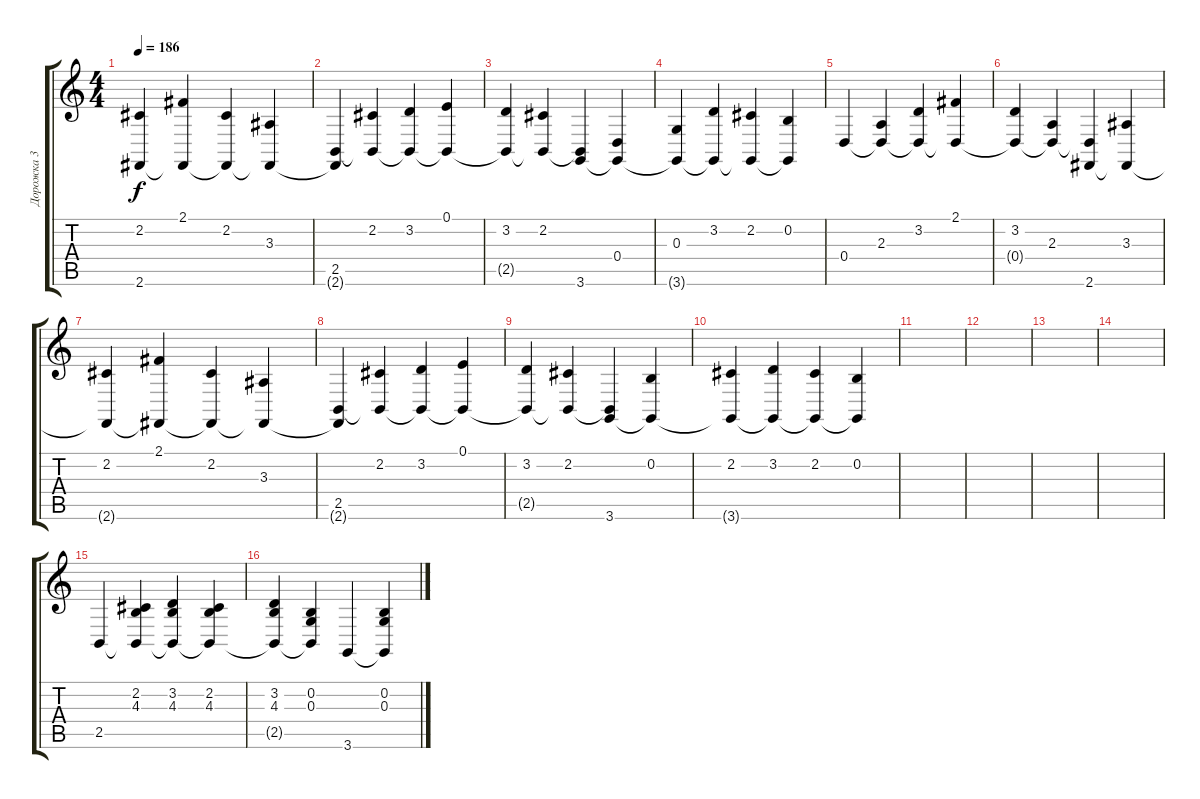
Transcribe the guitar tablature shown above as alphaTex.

\track ("Дорожка 3" "Дорожка 3") {instrument electricgrandpiano}
\staff {score tabs}
\tuning (E4 B3 G3 D3 A2 E2) {hide}
\ts (4 4)
\tempo 186
\clef g2
\ks c
(2.2 2.6{t}).4{dy f} (2.1 2.6{t}).4 (2.2 2.6{t}).4 (3.3 2.6{t}).4 |
(2.5 2.6{t}).4 (2.2 2.5{t}).4 (3.2 2.5{t}).4 (0.1 2.5{t}).4 |
(3.2 2.5{t}).4 (2.2 2.5{t}).4 (2.5{t} 3.6).4 (0.4 3.6{t}).4 |
(0.3 3.6{t}).4 (3.2 3.6{t}).4 (2.2 3.6{t}).4 (0.2 3.6{t}).4 |
0.4.4 (2.3 0.4{t}).4 (3.2 0.4{t}).4 (2.1 0.4{t}).4 |
(3.2 0.4{t}).4 (2.3 0.4{t}).4 (0.4{t} 2.6).4 (3.3 2.6{t}).4 |
(2.2 2.6{t}).4 (2.1 2.6{t}).4 (2.2 2.6{t}).4 (3.3 2.6{t}).4 |
(2.5 2.6{t}).4 (2.2 2.5{t}).4 (3.2 2.5{t}).4 (0.1 2.5{t}).4 |
(3.2 2.5{t}).4 (2.2 2.5{t}).4 (2.5{t} 3.6).4 (0.2 3.6{t}).4 |
(2.2 3.6{t}).4 (3.2 3.6{t}).4 (2.2 3.6{t}).4 (0.2 3.6{t}).4 |
|
|
|
|
2.5.4 (2.2 4.3 2.5{t}).4 (3.2 4.3 2.5{t}).4 (2.2 4.3 2.5{t}).4 |
(3.2 4.3 2.5{t}).4 (0.2 0.3 2.5{t}).4 3.6.4 (0.2 0.3 3.6{t}).4
